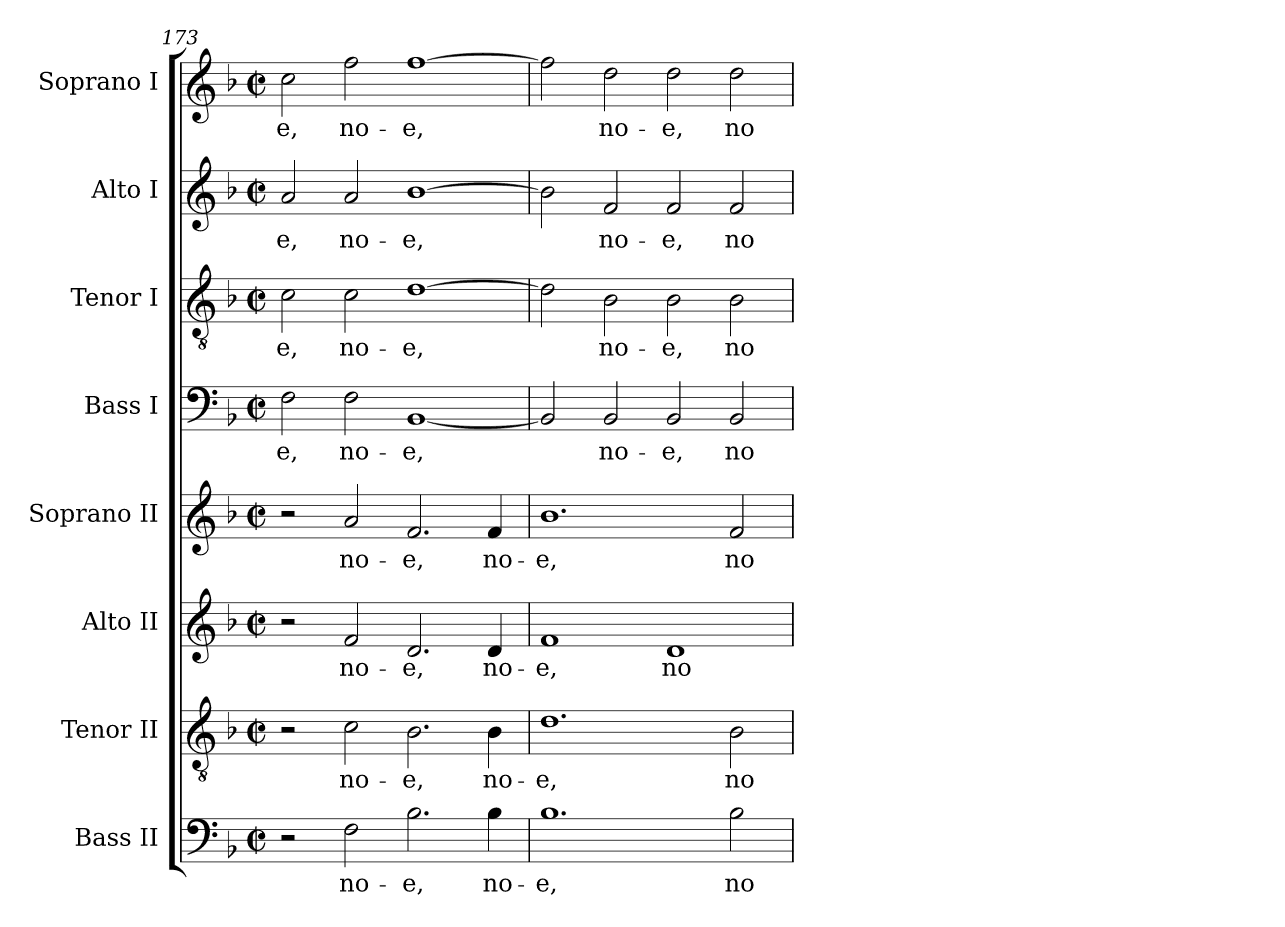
**kern	**text	**kern	**text	**kern	**text	**kern	**text	**kern	**text	**kern	**text	**kern	**text	**kern	**text
*part8	*part8	*part7	*part7	*part6	*part6	*part5	*part5	*part4	*part4	*part3	*part3	*part2	*part2	*part1	*part1
*staff8	*staff8	*staff7	*staff7	*staff6	*staff6	*staff5	*staff5	*staff4	*staff4	*staff3	*staff3	*staff2	*staff2	*staff1	*staff1
*I"Bass II	*	*I"Tenor II	*	*I"Alto II	*	*I"Soprano II	*	*I"Bass I	*	*I"Tenor I	*	*I"Alto I	*	*I"Soprano I	*
*I'B. II	*	*I'T. II	*	*I'A. II	*	*	*	*I'B. I	*	*I'T. I	*	*I'A. I	*	*	*
*clefF4	*	*clefGv2	*	*clefG2	*	*clefG2	*	*clefF4	*	*clefGv2	*	*clefG2	*	*clefG2	*
*	*	*ITrd7c12	*	*	*	*	*	*	*	*ITrd7c12	*	*	*	*	*
*k[b-]	*	*k[b-]	*	*k[b-]	*	*k[b-]	*	*k[b-]	*	*k[b-]	*	*k[b-]	*	*k[b-]	*
*F:	*	*F:	*	*F:	*	*F:	*	*F:	*	*F:	*	*F:	*	*F:	*
*M2/2	*	*M2/2	*	*M2/2	*	*M2/2	*	*M2/2	*	*M2/2	*	*M2/2	*	*M2/2	*
*met(c|)	*	*met(c|)	*	*met(c|)	*	*met(c|)	*	*met(c|)	*	*met(c|)	*	*met(c|)	*	*met(c|)	*
=173	=173	=173	=173	=173	=173	=173	=173	=173	=173	=173	=173	=173	=173	=173	=173
!	!	!	!	!	!	!	!	!	!LO:LY:b:color=#000000	!	!	!	!	!	!
!	!	!	!	!	!	!	!	!	!	!	!LO:LY:b:color=#000000	!	!	!	!
!	!	!	!	!	!	!	!	!	!	!	!	!	!LO:LY:b:color=#000000	!	!
!	!	!	!	!	!	!	!	!	!	!	!	!	!	!	!LO:LY:b:color=#000000
2r	.	2r	.	2r	.	2r	.	2Fi\	-e,	2Ci\	-e,	2ai/	-e,	2cci\	-e,
!	!LO:LY:b:color=#000000	!	!	!	!	!	!	!	!	!	!	!	!	!	!
!	!	!	!LO:LY:b:color=#000000	!	!	!	!	!	!	!	!	!	!	!	!
!	!	!	!	!	!LO:LY:b:color=#000000	!	!	!	!	!	!	!	!	!	!
!	!	!	!	!	!	!	!LO:LY:b:color=#000000	!	!	!	!	!	!	!	!
!	!	!	!	!	!	!	!	!	!LO:LY:b:color=#000000	!	!	!	!	!	!
!	!	!	!	!	!	!	!	!	!	!	!LO:LY:b:color=#000000	!	!	!	!
!	!	!	!	!	!	!	!	!	!	!	!	!	!LO:LY:b:color=#000000	!	!
!	!	!	!	!	!	!	!	!	!	!	!	!	!	!	!LO:LY:b:color=#000000
2Fi\	no-	2Ci\	no-	2fi/	no-	2ai/	no-	2Fi\	no-	2Ci\	no-	2ai/	no-	2ffi\	no-
!	!LO:LY:b:color=#000000	!	!	!	!	!	!	!	!	!	!	!	!	!	!
!	!	!	!LO:LY:b:color=#000000	!	!	!	!	!	!	!	!	!	!	!	!
!	!	!	!	!	!LO:LY:b:color=#000000	!	!	!	!	!	!	!	!	!	!
!	!	!	!	!	!	!	!LO:LY:b:color=#000000	!	!	!	!	!	!	!	!
!	!	!	!	!	!	!	!	!	!LO:LY:b:color=#000000	!	!	!	!	!	!
!	!	!	!	!	!	!	!	!	!	!	!LO:LY:b:color=#000000	!	!	!	!
!	!	!	!	!	!	!	!	!	!	!	!	!	!LO:LY:b:color=#000000	!	!
!	!	!	!	!	!	!	!	!	!	!	!	!	!	!	!LO:LY:b:color=#000000
2.B-i\	-e,	2.BB-i\	-e,	2.di/	-e,	2.fi/	-e,	[<1BB-i	-e,	[>1Di	-e,	[>1b-i	-e,	[>1ffi	-e,
!	!LO:LY:b:color=#000000	!	!	!	!	!	!	!	!	!	!	!	!	!	!
!	!	!	!LO:LY:b:color=#000000	!	!	!	!	!	!	!	!	!	!	!	!
!	!	!	!	!	!LO:LY:b:color=#000000	!	!	!	!	!	!	!	!	!	!
!	!	!	!	!	!	!	!LO:LY:b:color=#000000	!	!	!	!	!	!	!	!
4B-i\	no-	4BB-i\	no-	4di/	no-	4fi/	no-	.	.	.	.	.	.	.	.
=174	=174	=174	=174	=174	=174	=174	=174	=174	=174	=174	=174	=174	=174	=174	=174
!	!LO:LY:b:color=#000000	!	!	!	!	!	!	!	!	!	!	!	!	!	!
!	!	!	!LO:LY:b:color=#000000	!	!	!	!	!	!	!	!	!	!	!	!
!	!	!	!	!	!LO:LY:b:color=#000000	!	!	!	!	!	!	!	!	!	!
!	!	!	!	!	!	!	!LO:LY:b:color=#000000	!	!	!	!	!	!	!	!
1.B-i	-e,	1.Di	-e,	1fi	-e,	1.b-i	-e,	2BB-i/]	.	2Di\]	.	2b-i\]	.	2ffi\]	.
!	!	!	!	!	!	!	!	!	!LO:LY:b:color=#000000	!	!	!	!	!	!
!	!	!	!	!	!	!	!	!	!	!	!LO:LY:b:color=#000000	!	!	!	!
!	!	!	!	!	!	!	!	!	!	!	!	!	!LO:LY:b:color=#000000	!	!
!	!	!	!	!	!	!	!	!	!	!	!	!	!	!	!LO:LY:b:color=#000000
.	.	.	.	.	.	.	.	2BB-i/	no-	2BB-i\	no-	2fi/	no-	2ddi\	no-
!	!	!	!	!	!LO:LY:b:color=#000000	!	!	!	!	!	!	!	!	!	!
!	!	!	!	!	!	!	!	!	!LO:LY:b:color=#000000	!	!	!	!	!	!
!	!	!	!	!	!	!	!	!	!	!	!LO:LY:b:color=#000000	!	!	!	!
!	!	!	!	!	!	!	!	!	!	!	!	!	!LO:LY:b:color=#000000	!	!
!	!	!	!	!	!	!	!	!	!	!	!	!	!	!	!LO:LY:b:color=#000000
.	.	.	.	1di	no-	.	.	2BB-i/	-e,	2BB-i\	-e,	2fi/	-e,	2ddi\	-e,
!	!LO:LY:b:color=#000000	!	!	!	!	!	!	!	!	!	!	!	!	!	!
!	!	!	!LO:LY:b:color=#000000	!	!	!	!	!	!	!	!	!	!	!	!
!	!	!	!	!	!	!	!LO:LY:b:color=#000000	!	!	!	!	!	!	!	!
!	!	!	!	!	!	!	!	!	!LO:LY:b:color=#000000	!	!	!	!	!	!
!	!	!	!	!	!	!	!	!	!	!	!LO:LY:b:color=#000000	!	!	!	!
!	!	!	!	!	!	!	!	!	!	!	!	!	!LO:LY:b:color=#000000	!	!
!	!	!	!	!	!	!	!	!	!	!	!	!	!	!	!LO:LY:b:color=#000000
2B-i\	no-	2BB-i\	no-	.	.	2fi/	no-	2BB-i/	no-	2BB-i\	no-	2fi/	no-	2ddi\	no-
=	=	=	=	=	=	=	=	=	=	=	=	=	=	=	=
*-	*-	*-	*-	*-	*-	*-	*-	*-	*-	*-	*-	*-	*-	*-	*-
